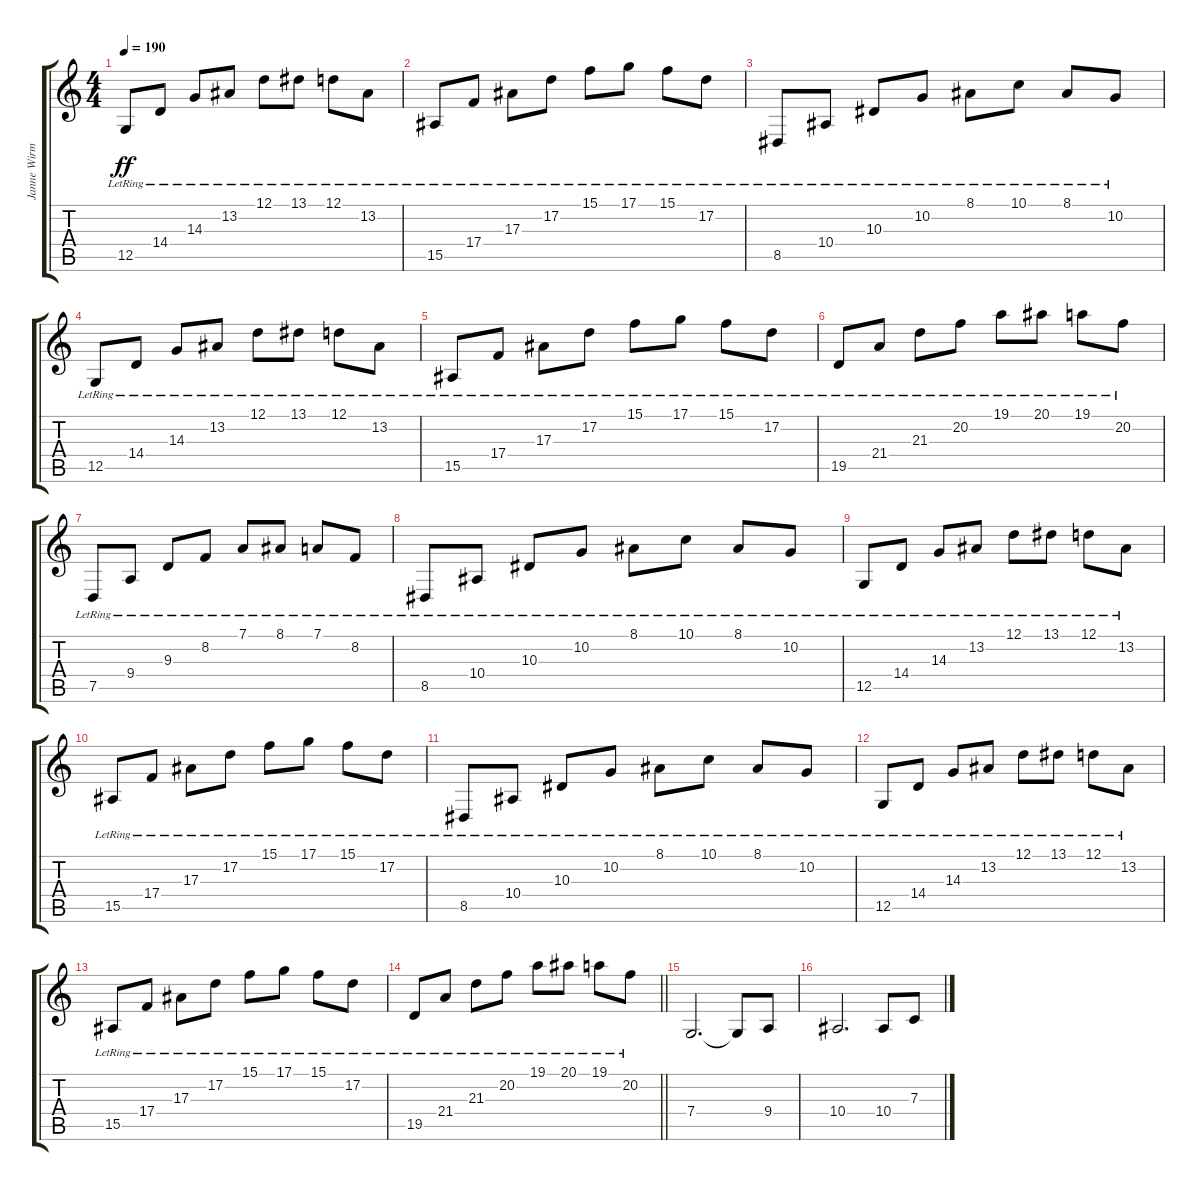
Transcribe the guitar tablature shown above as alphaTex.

\track ("Janne Wirmen" "Janne Wirm") {instrument pad1newage}
\staff {score tabs}
\tuning (D4 A3 F3 C3 G2 D2) {hide}
\ts (4 4)
\tempo 190
\clef g2
\ks c
12.5{lr}.8{dy ff} 14.4{lr}.8 14.3{lr}.8 13.2{lr}.8 12.1{lr}.8 13.1{lr}.8 12.1{lr}.8 13.2{lr}.8 |
15.5{lr}.8 17.4{lr}.8 17.3{lr}.8 17.2{lr}.8 15.1{lr}.8 17.1{lr}.8 15.1{lr}.8 17.2{lr}.8 |
8.5{lr}.8 10.4{lr}.8 10.3{lr}.8 10.2{lr}.8 8.1{lr}.8 10.1{lr}.8 8.1{lr}.8 10.2{lr}.8 |
12.5{lr}.8 14.4{lr}.8 14.3{lr}.8 13.2{lr}.8 12.1{lr}.8 13.1{lr}.8 12.1{lr}.8 13.2{lr}.8 |
15.5{lr}.8 17.4{lr}.8 17.3{lr}.8 17.2{lr}.8 15.1{lr}.8 17.1{lr}.8 15.1{lr}.8 17.2{lr}.8 |
19.5{lr}.8 21.4{lr}.8 21.3{lr}.8 20.2{lr}.8 19.1{lr}.8 20.1{lr}.8 19.1{lr}.8 20.2{lr}.8 |
7.5{lr}.8 9.4{lr}.8 9.3{lr}.8 8.2{lr}.8 7.1{lr}.8 8.1{lr}.8 7.1{lr}.8 8.2{lr}.8 |
8.5{lr}.8 10.4{lr}.8 10.3{lr}.8 10.2{lr}.8 8.1{lr}.8 10.1{lr}.8 8.1{lr}.8 10.2{lr}.8 |
12.5{lr}.8 14.4{lr}.8 14.3{lr}.8 13.2{lr}.8 12.1{lr}.8 13.1{lr}.8 12.1{lr}.8 13.2{lr}.8 |
15.5{lr}.8 17.4{lr}.8 17.3{lr}.8 17.2{lr}.8 15.1{lr}.8 17.1{lr}.8 15.1{lr}.8 17.2{lr}.8 |
8.5{lr}.8 10.4{lr}.8 10.3{lr}.8 10.2{lr}.8 8.1{lr}.8 10.1{lr}.8 8.1{lr}.8 10.2{lr}.8 |
12.5{lr}.8 14.4{lr}.8 14.3{lr}.8 13.2{lr}.8 12.1{lr}.8 13.1{lr}.8 12.1{lr}.8 13.2{lr}.8 |
15.5{lr}.8 17.4{lr}.8 17.3{lr}.8 17.2{lr}.8 15.1{lr}.8 17.1{lr}.8 15.1{lr}.8 17.2{lr}.8 |
\barLineRight lightlight
19.5{lr}.8 21.4{lr}.8 21.3{lr}.8 20.2{lr}.8 19.1{lr}.8 20.1{lr}.8 19.1{lr}.8 20.2{lr}.8 |
7.4.2{d} 7.4{t}.8 9.4.8 |
10.4.2{d} 10.4.8 7.3.8
